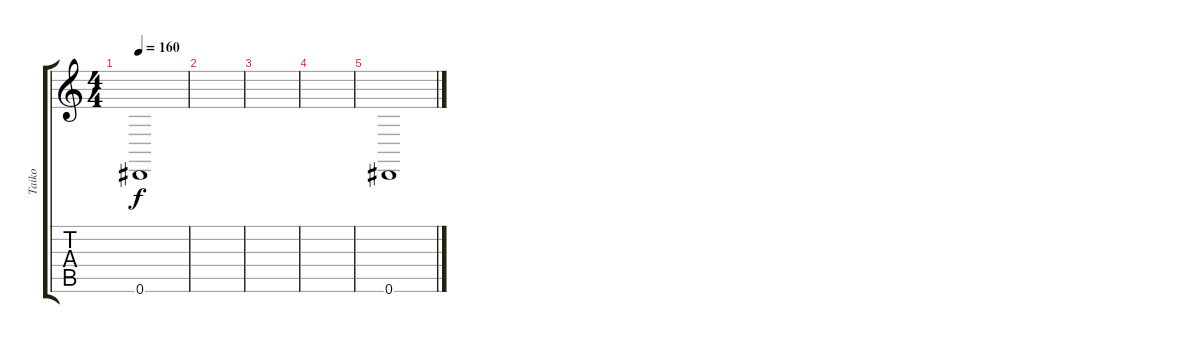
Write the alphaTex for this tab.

\track ("Taiko" "Taiko") {instrument taikodrum}
\staff {score tabs}
\tuning (Eb4 Bb3 Gb3 Db3 Ab2 Eb2) {hide}
\ts (4 4)
\tempo 160
\clef g2
\ks c
0.6.1{dy f} |
|
|
|
0.6.1
